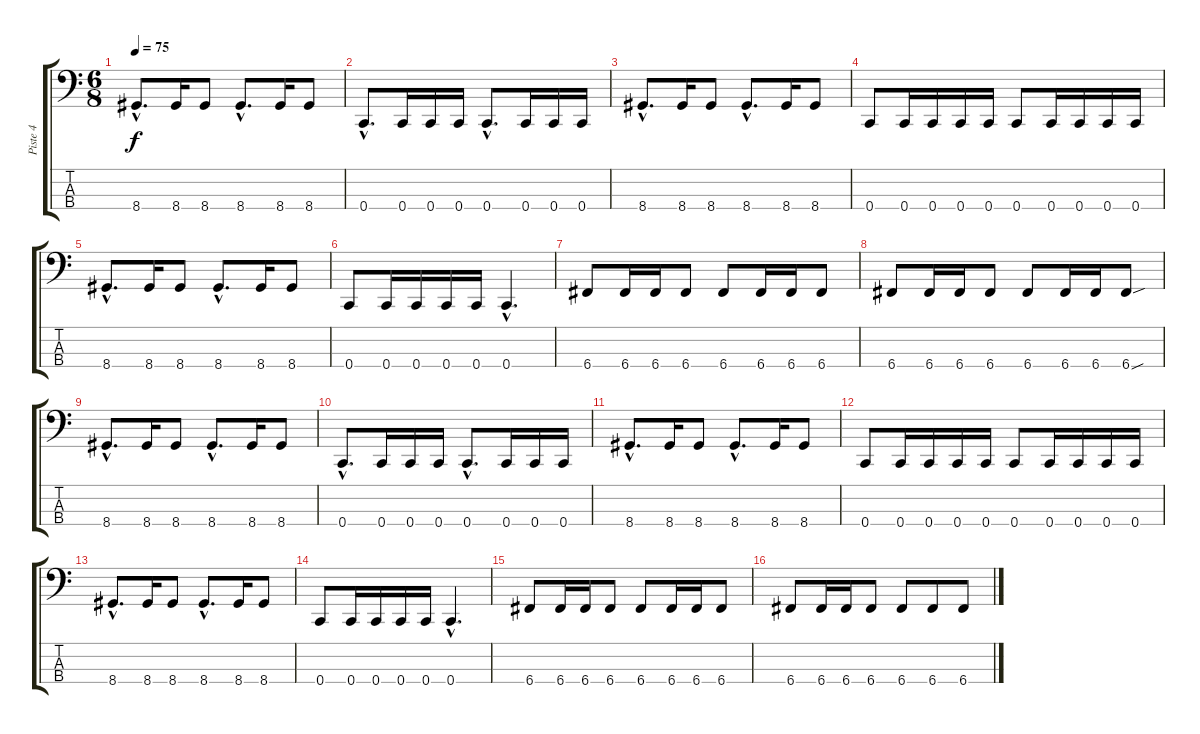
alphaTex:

\track ("Piste 4" "Piste 4") {instrument electricbassfinger}
\staff {score tabs}
\tuning (F2 C2 G1 C1) {hide}
\ts (6 8)
\tempo 75
\clef f4
\ks c
8.4{hac}.8{d dy f} 8.4.16 8.4.8 8.4{hac}.8{d} 8.4.16 8.4.8 |
0.4{hac}.8{d} 0.4.16 0.4.16 0.4.16 0.4{hac}.8{d} 0.4.16 0.4.16 0.4.16 |
8.4{hac}.8{d} 8.4.16 8.4.8 8.4{hac}.8{d} 8.4.16 8.4.8 |
0.4.8 0.4.16 0.4.16 0.4.16 0.4.16 0.4.8 0.4.16 0.4.16 0.4.16 0.4.16 |
8.4{hac}.8{d} 8.4.16 8.4.8 8.4{hac}.8{d} 8.4.16 8.4.8 |
0.4.8 0.4.16 0.4.16 0.4.16 0.4.16 0.4{hac}.4{d} |
6.4.8 6.4.16 6.4.16 6.4.8 6.4.8 6.4.16 6.4.16 6.4.8 |
6.4.8 6.4.16 6.4.16 6.4.8 6.4.8 6.4.16 6.4.16 6.4{sou}.8 |
8.4{hac}.8{d} 8.4.16 8.4.8 8.4{hac}.8{d} 8.4.16 8.4.8 |
0.4{hac}.8{d} 0.4.16 0.4.16 0.4.16 0.4{hac}.8{d} 0.4.16 0.4.16 0.4.16 |
8.4{hac}.8{d} 8.4.16 8.4.8 8.4{hac}.8{d} 8.4.16 8.4.8 |
0.4.8 0.4.16 0.4.16 0.4.16 0.4.16 0.4.8 0.4.16 0.4.16 0.4.16 0.4.16 |
8.4{hac}.8{d} 8.4.16 8.4.8 8.4{hac}.8{d} 8.4.16 8.4.8 |
0.4.8 0.4.16 0.4.16 0.4.16 0.4.16 0.4{hac}.4{d} |
6.4.8 6.4.16 6.4.16 6.4.8 6.4.8 6.4.16 6.4.16 6.4.8 |
6.4.8 6.4.16 6.4.16 6.4.8 6.4.8 6.4.8 6.4.8
